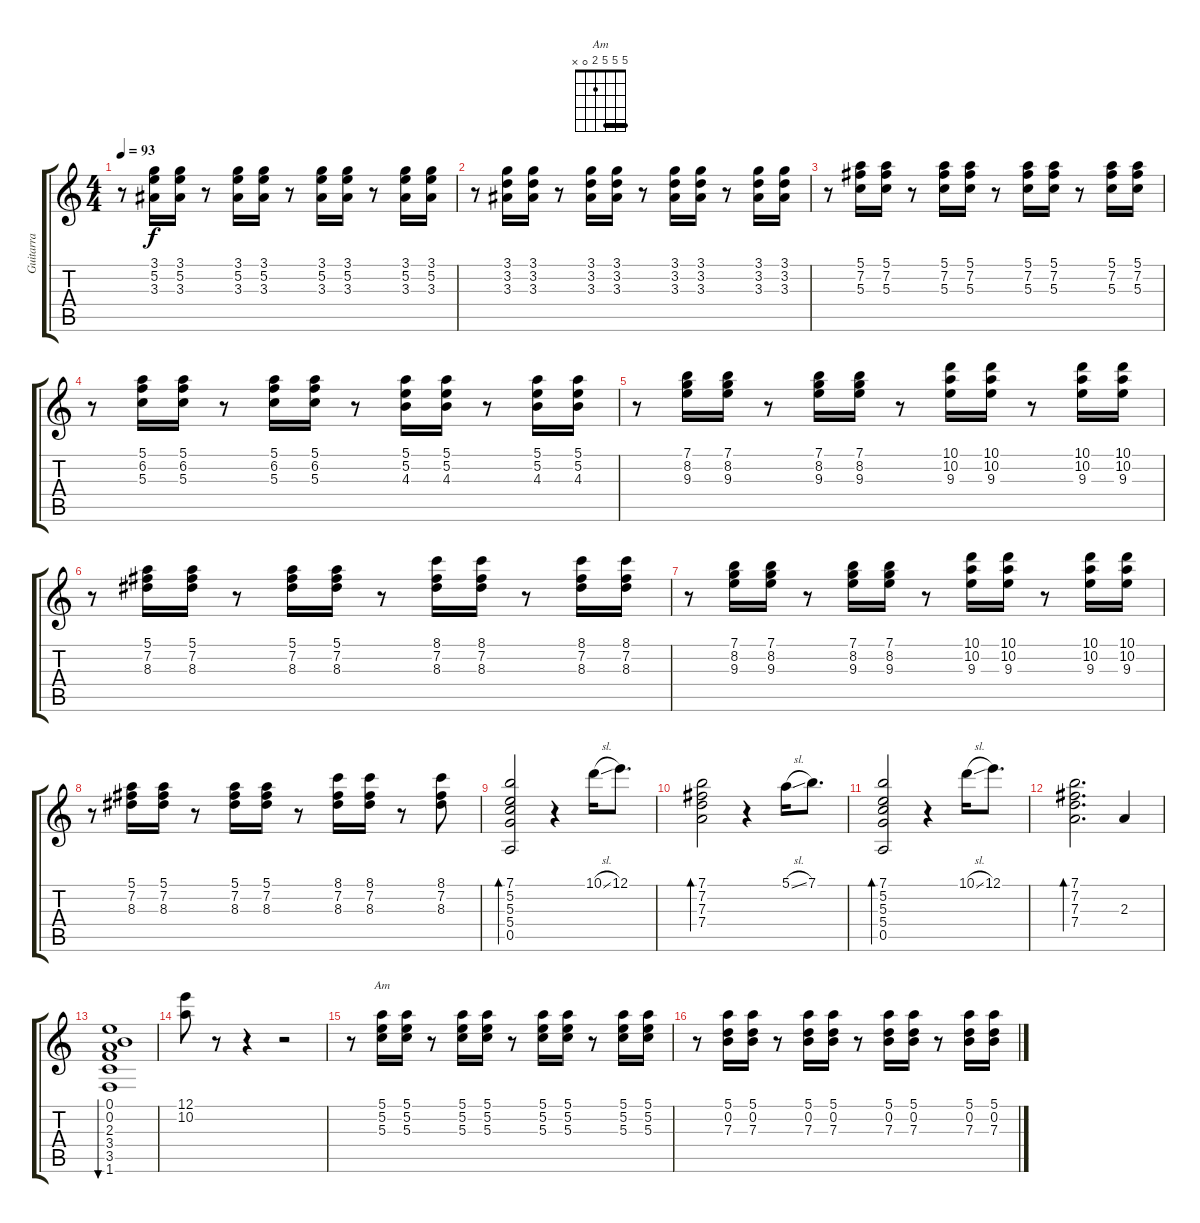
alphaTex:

\track ("Guitarra" "Guitarra") {instrument electricguitarjazz bank 1}
\staff {score tabs}
\tuning (E4 B3 G3 D3 A2 E2) {hide}
\chord ("Am" 5 5 5 2 0 x) {barre 5}
\ts (4 4)
\tempo 93
\clef g2
\ks c
r.8{dy f} (3.1 5.2 3.3).16 (3.1 5.2 3.3).16 r.8 (3.1 5.2 3.3).16 (3.1 5.2 3.3).16 r.8 (3.1 5.2 3.3).16 (3.1 5.2 3.3).16 r.8 (3.1 5.2 3.3).16 (3.1 5.2 3.3).16 |
r.8 (3.1 3.2 3.3).16 (3.1 3.2 3.3).16 r.8 (3.1 3.2 3.3).16 (3.1 3.2 3.3).16 r.8 (3.1 3.2 3.3).16 (3.1 3.2 3.3).16 r.8 (3.1 3.2 3.3).16 (3.1 3.2 3.3).16 |
r.8 (5.1 7.2 5.3).16 (5.1 7.2 5.3).16 r.8 (5.1 7.2 5.3).16 (5.1 7.2 5.3).16 r.8 (5.1 7.2 5.3).16 (5.1 7.2 5.3).16 r.8 (5.1 7.2 5.3).16 (5.1 7.2 5.3).16 |
r.8 (5.1 6.2 5.3).16 (5.1 6.2 5.3).16 r.8 (5.1 6.2 5.3).16 (5.1 6.2 5.3).16 r.8 (5.1 5.2 4.3).16 (5.1 5.2 4.3).16 r.8 (5.1 5.2 4.3).16 (5.1 5.2 4.3).16 |
r.8 (7.1 8.2 9.3).16 (7.1 8.2 9.3).16 r.8 (7.1 8.2 9.3).16 (7.1 8.2 9.3).16 r.8 (10.1 10.2 9.3).16 (10.1 10.2 9.3).16 r.8 (10.1 10.2 9.3).16 (10.1 10.2 9.3).16 |
r.8 (5.1 7.2 8.3).16 (5.1 7.2 8.3).16 r.8 (5.1 7.2 8.3).16 (5.1 7.2 8.3).16 r.8 (8.1 7.2 8.3).16 (8.1 7.2 8.3).16 r.8 (8.1 7.2 8.3).16 (8.1 7.2 8.3).16 |
r.8 (7.1 8.2 9.3).16 (7.1 8.2 9.3).16 r.8 (7.1 8.2 9.3).16 (7.1 8.2 9.3).16 r.8 (10.1 10.2 9.3).16 (10.1 10.2 9.3).16 r.8 (10.1 10.2 9.3).16 (10.1 10.2 9.3).16 |
r.8 (5.1 7.2 8.3).16 (5.1 7.2 8.3).16 r.8 (5.1 7.2 8.3).16 (5.1 7.2 8.3).16 r.8 (8.1 7.2 8.3).16 (8.1 7.2 8.3).16 r.8 (8.1 7.2 8.3).8 |
(7.1 5.2 5.3 5.4 0.5).2{bd 480} r.4 10.1{sl}.16 12.1.8{d} |
(7.1 7.2 7.3 7.4).2{bd 480} r.4 5.1{sl}.16 7.1.8{d} |
(7.1 5.2 5.3 5.4 0.5).2{bd 480} r.4 10.1{sl}.16 12.1.8{d} |
(7.1 7.2 7.3 7.4).2{d bd 480} 2.3.4 |
(0.1 0.2 2.3 3.4 3.5 1.6).1{bu 480} |
(12.1 10.2).8 r.8 r.4 r.2 |
r.8 (5.1 5.2 5.3).16{ch "Am"} (5.1 5.2 5.3).16 r.8 (5.1 5.2 5.3).16 (5.1 5.2 5.3).16 r.8 (5.1 5.2 5.3).16 (5.1 5.2 5.3).16 r.8 (5.1 5.2 5.3).16 (5.1 5.2 5.3).16 |
r.8 (5.1 0.2 7.3).16 (5.1 0.2 7.3).16 r.8 (5.1 0.2 7.3).16 (5.1 0.2 7.3).16 r.8 (5.1 0.2 7.3).16 (5.1 0.2 7.3).16 r.8 (5.1 0.2 7.3).16 (5.1 0.2 7.3).16
